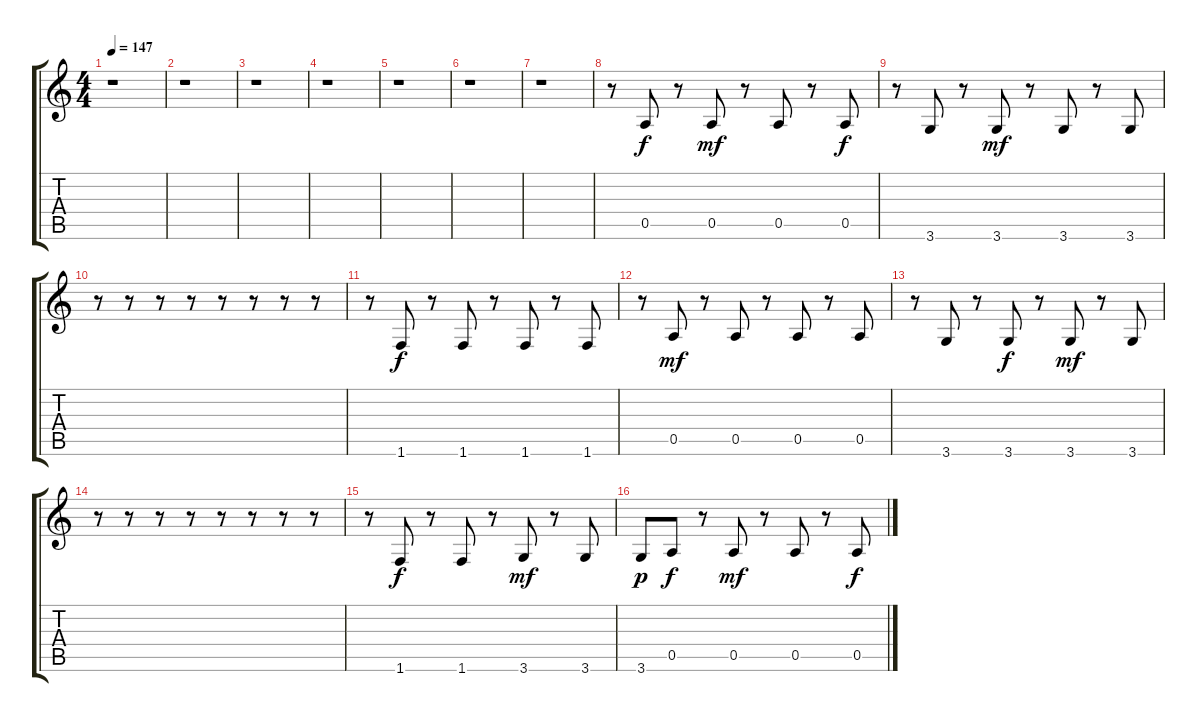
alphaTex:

\track "" {instrument synthbass1}
\staff {score tabs}
\tuning (E4 B3 G3 D3 A2 E2) {hide}
\ts (4 4)
\tempo 147
\clef g2
\ks c
r.1{dy f} |
r.1 |
r.1 |
r.1 |
r.1 |
r.1 |
r.1 |
r.8 0.5.8 r.8 0.5.8{dy mf} r.8 0.5.8 r.8 0.5.8{dy f} |
r.8 3.6.8 r.8 3.6.8{dy mf} r.8 3.6.8 r.8 3.6.8 |
r.8 r.8 r.8 r.8 r.8 r.8 r.8 r.8 |
r.8 1.6.8{dy f} r.8 1.6.8 r.8 1.6.8 r.8 1.6.8 |
r.8 0.5.8{dy mf} r.8 0.5.8 r.8 0.5.8 r.8 0.5.8 |
r.8 3.6.8 r.8 3.6.8{dy f} r.8 3.6.8{dy mf} r.8 3.6.8 |
r.8 r.8 r.8 r.8 r.8 r.8 r.8 r.8 |
r.8 1.6.8{dy f} r.8 1.6.8 r.8 3.6.8{dy mf} r.8 3.6.8 |
3.6.8{dy p} 0.5.8{dy f} r.8 0.5.8{dy mf} r.8 0.5.8 r.8 0.5.8{dy f}
